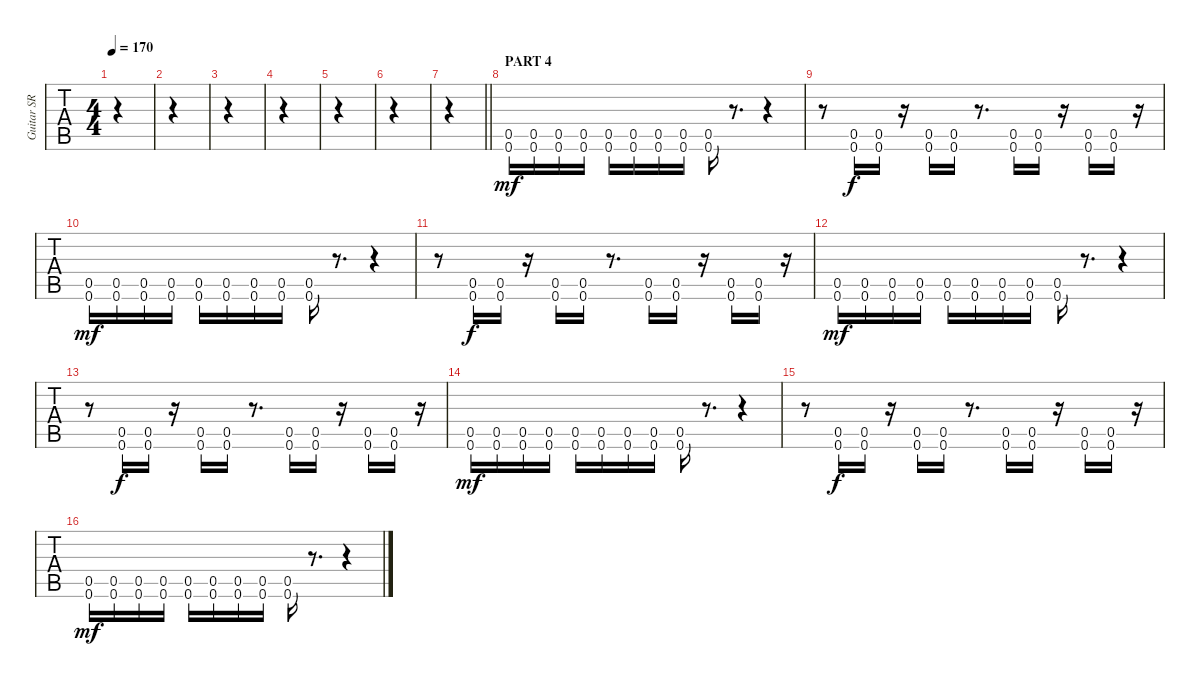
\track ("Guitar SR" "Guitar SR") {instrument distortionguitar}
\staff {tabs}
\tuning (D4 A3 F3 C3 G2 C2) {hide}
\ts (4 4)
\tempo 170
\clef g2
\ks c
|
|
|
|
|
|
\barLineRight lightlight
|
\section ("" "PART 4")
(0.5 0.6).16{dy mf} (0.5 0.6).16 (0.5 0.6).16 (0.5 0.6).16 (0.5 0.6).16 (0.5 0.6).16 (0.5 0.6).16 (0.5 0.6).16 (0.5 0.6).16 r.8{d} r.4 |
r.8 (0.5 0.6).16{dy f} (0.5 0.6).16 r.16 (0.5 0.6).16 (0.5 0.6).16 r.8{d} (0.5 0.6).16 (0.5 0.6).16 r.16 (0.5 0.6).16 (0.5 0.6).16 r.16 |
(0.5 0.6).16{dy mf} (0.5 0.6).16 (0.5 0.6).16 (0.5 0.6).16 (0.5 0.6).16 (0.5 0.6).16 (0.5 0.6).16 (0.5 0.6).16 (0.5 0.6).16 r.8{d} r.4 |
r.8 (0.5 0.6).16{dy f} (0.5 0.6).16 r.16 (0.5 0.6).16 (0.5 0.6).16 r.8{d} (0.5 0.6).16 (0.5 0.6).16 r.16 (0.5 0.6).16 (0.5 0.6).16 r.16 |
(0.5 0.6).16{dy mf} (0.5 0.6).16 (0.5 0.6).16 (0.5 0.6).16 (0.5 0.6).16 (0.5 0.6).16 (0.5 0.6).16 (0.5 0.6).16 (0.5 0.6).16 r.8{d} r.4 |
r.8 (0.5 0.6).16{dy f} (0.5 0.6).16 r.16 (0.5 0.6).16 (0.5 0.6).16 r.8{d} (0.5 0.6).16 (0.5 0.6).16 r.16 (0.5 0.6).16 (0.5 0.6).16 r.16 |
(0.5 0.6).16{dy mf} (0.5 0.6).16 (0.5 0.6).16 (0.5 0.6).16 (0.5 0.6).16 (0.5 0.6).16 (0.5 0.6).16 (0.5 0.6).16 (0.5 0.6).16 r.8{d} r.4 |
r.8 (0.5 0.6).16{dy f} (0.5 0.6).16 r.16 (0.5 0.6).16 (0.5 0.6).16 r.8{d} (0.5 0.6).16 (0.5 0.6).16 r.16 (0.5 0.6).16 (0.5 0.6).16 r.16 |
(0.5 0.6).16{dy mf} (0.5 0.6).16 (0.5 0.6).16 (0.5 0.6).16 (0.5 0.6).16 (0.5 0.6).16 (0.5 0.6).16 (0.5 0.6).16 (0.5 0.6).16 r.8{d} r.4
